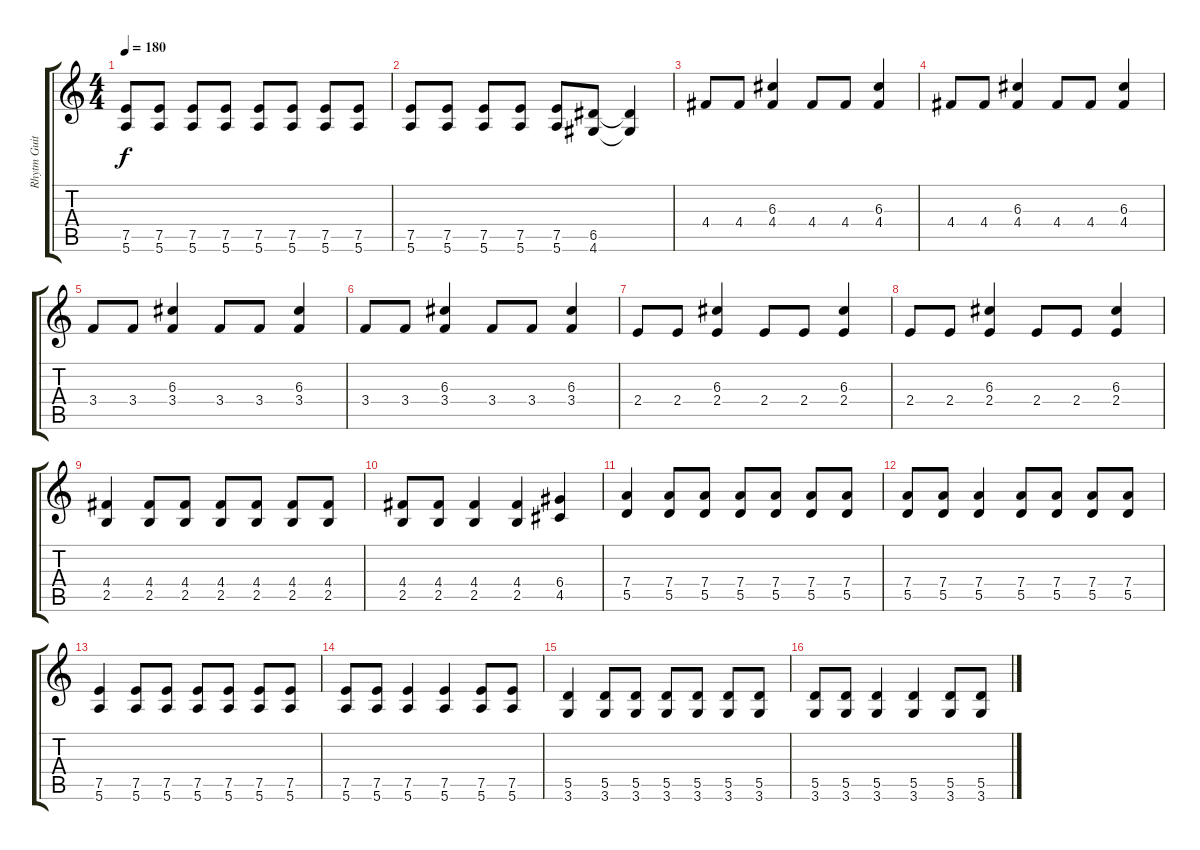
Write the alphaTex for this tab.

\track ("Rhytm Guitar" "Rhytm Guit") {instrument distortionguitar}
\staff {score tabs}
\tuning (E4 B3 G3 D3 A2 E2) {hide}
\ts (4 4)
\tempo 180
\clef g2
\ks c
(7.5 5.6).8{dy f} (7.5 5.6).8 (7.5 5.6).8 (7.5 5.6).8 (7.5 5.6).8 (7.5 5.6).8 (7.5 5.6).8 (7.5 5.6).8 |
(7.5 5.6).8 (7.5 5.6).8 (7.5 5.6).8 (7.5 5.6).8 (7.5 5.6).8 (6.5 4.6).8 (6.5{t} 4.6{t}).4 |
4.4.8 4.4.8 (6.3 4.4).4 4.4.8 4.4.8 (6.3 4.4).4 |
4.4.8 4.4.8 (6.3 4.4).4 4.4.8 4.4.8 (6.3 4.4).4 |
3.4.8 3.4.8 (6.3 3.4).4 3.4.8 3.4.8 (6.3 3.4).4 |
3.4.8 3.4.8 (6.3 3.4).4 3.4.8 3.4.8 (6.3 3.4).4 |
2.4.8 2.4.8 (6.3 2.4).4 2.4.8 2.4.8 (6.3 2.4).4 |
2.4.8 2.4.8 (6.3 2.4).4 2.4.8 2.4.8 (6.3 2.4).4 |
(4.4 2.5).4 (4.4 2.5).8 (4.4 2.5).8 (4.4 2.5).8 (4.4 2.5).8 (4.4 2.5).8 (4.4 2.5).8 |
(4.4 2.5).8 (4.4 2.5).8 (4.4 2.5).4 (4.4 2.5).4 (6.4 4.5).4 |
(7.4 5.5).4 (7.4 5.5).8 (7.4 5.5).8 (7.4 5.5).8 (7.4 5.5).8 (7.4 5.5).8 (7.4 5.5).8 |
(7.4 5.5).8 (7.4 5.5).8 (7.4 5.5).4 (7.4 5.5).8 (7.4 5.5).8 (7.4 5.5).8 (7.4 5.5).8 |
(7.5 5.6).4 (7.5 5.6).8 (7.5 5.6).8 (7.5 5.6).8 (7.5 5.6).8 (7.5 5.6).8 (7.5 5.6).8 |
(7.5 5.6).8 (7.5 5.6).8 (7.5 5.6).4 (7.5 5.6).4 (7.5 5.6).8 (7.5 5.6).8 |
(5.5 3.6).4 (5.5 3.6).8 (5.5 3.6).8 (5.5 3.6).8 (5.5 3.6).8 (5.5 3.6).8 (5.5 3.6).8 |
(5.5 3.6).8 (5.5 3.6).8 (5.5 3.6).4 (5.5 3.6).4 (5.5 3.6).8 (5.5 3.6).8
